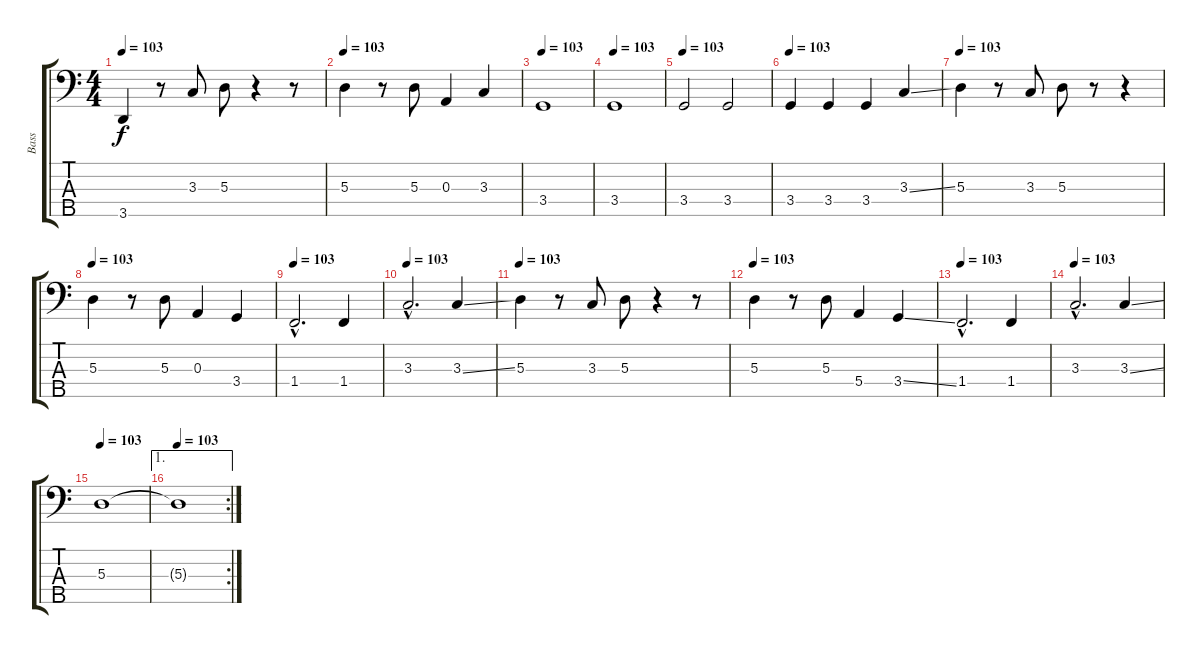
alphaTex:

\track ("Bass" "Bass") {instrument electricbassfinger}
\staff {score tabs}
\tuning (G2 D2 A1 E1 B0) {hide}
\ts (4 4)
\tempo 103
\clef f4
\ks c
3.5.4{dy f} r.8 3.3.8 5.3.8 r.4 r.8 |
\tempo 103
5.3.4 r.8 5.3.8 0.3.4 3.3.4 |
\tempo 103
3.4.1 |
\tempo 103
3.4.1 |
\tempo 103
3.4.2 3.4.2 |
\tempo 103
3.4.4 3.4.4 3.4.4 3.3{ss}.4 |
\tempo 103
5.3.4 r.8 3.3.8 5.3.8 r.8 r.4 |
\tempo 103
5.3.4 r.8 5.3.8 0.3.4 3.4.4 |
\tempo 103
1.4{hac}.2{d} 1.4.4 |
\tempo 103
3.3{hac}.2{d} 3.3{ss}.4 |
\tempo 103
5.3.4 r.8 3.3.8 5.3.8 r.4 r.8 |
\tempo 103
5.3.4 r.8 5.3.8 5.4.4 3.4{ss}.4 |
\tempo 103
1.4{hac}.2{d} 1.4.4 |
\tempo 103
3.3{hac}.2{d} 3.3{ss}.4 |
\tempo 103
5.3.1 |
\ae 1
\rc 2
\tempo 103
5.3{t}.1
